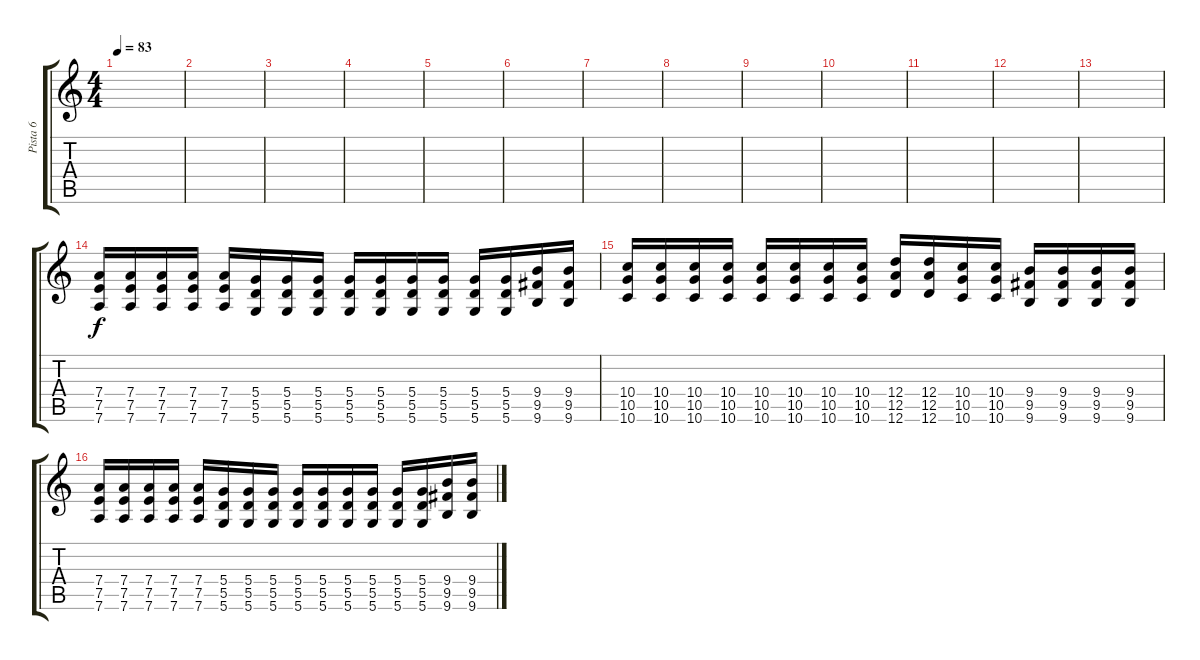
\track ("Pista 6" "Pista 6") {instrument distortionguitar}
\staff {score tabs}
\tuning (E4 B3 G3 D3 A2 D2) {hide}
\ts (4 4)
\tempo 83
\clef g2
\ks c
|
|
|
|
|
|
|
|
|
|
|
|
|
(7.4 7.5 7.6).16 (7.4 7.5 7.6).16 (7.4 7.5 7.6).16 (7.4 7.5 7.6).16 (7.4 7.5 7.6).16 (5.4 5.5 5.6).16 (5.4 5.5 5.6).16 (5.4 5.5 5.6).16 (5.4 5.5 5.6).16 (5.4 5.5 5.6).16 (5.4 5.5 5.6).16 (5.4 5.5 5.6).16 (5.4 5.5 5.6).16 (5.4 5.5 5.6).16 (9.4 9.5 9.6).16 (9.4 9.5 9.6).16 |
(10.4 10.5 10.6).16 (10.4 10.5 10.6).16 (10.4 10.5 10.6).16 (10.4 10.5 10.6).16 (10.4 10.5 10.6).16 (10.4 10.5 10.6).16 (10.4 10.5 10.6).16 (10.4 10.5 10.6).16 (12.4 12.5 12.6).16 (12.4 12.5 12.6).16 (10.4 10.5 10.6).16 (10.4 10.5 10.6).16 (9.4 9.5 9.6).16 (9.4 9.5 9.6).16 (9.4 9.5 9.6).16 (9.4 9.5 9.6).16 |
(7.4 7.5 7.6).16 (7.4 7.5 7.6).16 (7.4 7.5 7.6).16 (7.4 7.5 7.6).16 (7.4 7.5 7.6).16 (5.4 5.5 5.6).16 (5.4 5.5 5.6).16 (5.4 5.5 5.6).16 (5.4 5.5 5.6).16 (5.4 5.5 5.6).16 (5.4 5.5 5.6).16 (5.4 5.5 5.6).16 (5.4 5.5 5.6).16 (5.4 5.5 5.6).16 (9.4 9.5 9.6).16 (9.4 9.5 9.6).16
